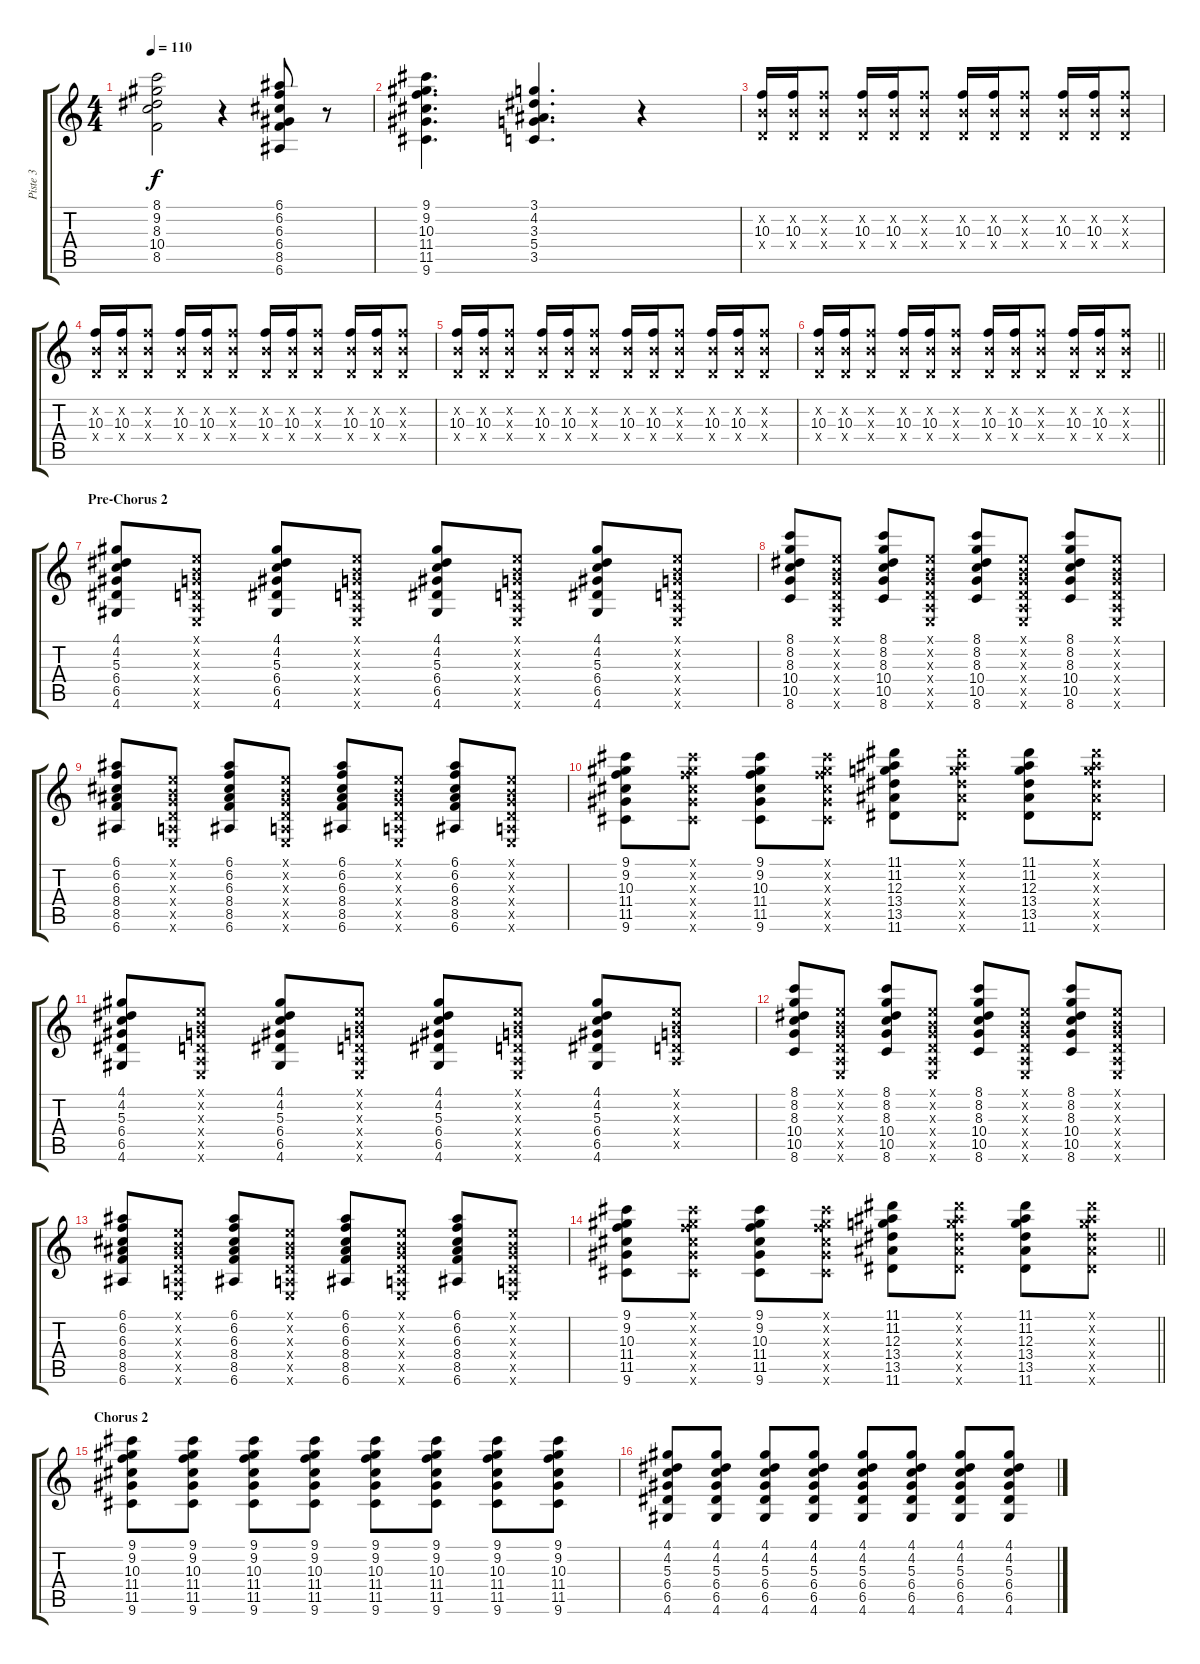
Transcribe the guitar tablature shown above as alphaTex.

\track ("Piste 3" "Piste 3") {instrument electricguitarclean}
\staff {score tabs}
\tuning (E4 B3 G3 D3 A2 E2) {hide}
\ts (4 4)
\tempo 110
\clef g2
\ks c
(8.1 9.2 8.3 10.4 8.5).2{dy f} r.4 (6.1 6.2 6.3 6.4 8.5 6.6).8 r.8 |
(9.1 9.2 10.3 11.4 11.5 9.6).4{d} (3.1 4.2 3.3 5.4 3.5).4{d} r.4 |
(0.2{x} 10.3 0.4{x}).16 (0.2{x} 10.3 0.4{x}).16 (0.2{x} 10.3{x} 0.4{x}).8 (0.2{x} 10.3 0.4{x}).16 (0.2{x} 10.3 0.4{x}).16 (0.2{x} 10.3{x} 0.4{x}).8 (0.2{x} 10.3 0.4{x}).16 (0.2{x} 10.3 0.4{x}).16 (0.2{x} 10.3{x} 0.4{x}).8 (0.2{x} 10.3 0.4{x}).16 (0.2{x} 10.3 0.4{x}).16 (0.2{x} 10.3{x} 0.4{x}).8 |
(0.2{x} 10.3 0.4{x}).16 (0.2{x} 10.3 0.4{x}).16 (0.2{x} 10.3{x} 0.4{x}).8 (0.2{x} 10.3 0.4{x}).16 (0.2{x} 10.3 0.4{x}).16 (0.2{x} 10.3{x} 0.4{x}).8 (0.2{x} 10.3 0.4{x}).16 (0.2{x} 10.3 0.4{x}).16 (0.2{x} 10.3{x} 0.4{x}).8 (0.2{x} 10.3 0.4{x}).16 (0.2{x} 10.3 0.4{x}).16 (0.2{x} 10.3{x} 0.4{x}).8 |
(0.2{x} 10.3 0.4{x}).16 (0.2{x} 10.3 0.4{x}).16 (0.2{x} 10.3{x} 0.4{x}).8 (0.2{x} 10.3 0.4{x}).16 (0.2{x} 10.3 0.4{x}).16 (0.2{x} 10.3{x} 0.4{x}).8 (0.2{x} 10.3 0.4{x}).16 (0.2{x} 10.3 0.4{x}).16 (0.2{x} 10.3{x} 0.4{x}).8 (0.2{x} 10.3 0.4{x}).16 (0.2{x} 10.3 0.4{x}).16 (0.2{x} 10.3{x} 0.4{x}).8 |
\barLineRight lightlight
(0.2{x} 10.3 0.4{x}).16 (0.2{x} 10.3 0.4{x}).16 (0.2{x} 10.3{x} 0.4{x}).8 (0.2{x} 10.3 0.4{x}).16 (0.2{x} 10.3 0.4{x}).16 (0.2{x} 10.3{x} 0.4{x}).8 (0.2{x} 10.3 0.4{x}).16 (0.2{x} 10.3 0.4{x}).16 (0.2{x} 10.3{x} 0.4{x}).8 (0.2{x} 10.3 0.4{x}).16 (0.2{x} 10.3 0.4{x}).16 (0.2{x} 10.3{x} 0.4{x}).8 |
\section ("" "Pre-Chorus 2")
(4.1 4.2 5.3 6.4 6.5 4.6).8 (0.1{x} 0.2{x} 0.3{x} 0.4{x} 0.5{x} 0.6{x}).8 (4.1 4.2 5.3 6.4 6.5 4.6).8 (0.1{x} 0.2{x} 0.3{x} 0.4{x} 0.5{x} 0.6{x}).8 (4.1 4.2 5.3 6.4 6.5 4.6).8 (0.1{x} 0.2{x} 0.3{x} 0.4{x} 0.5{x} 0.6{x}).8 (4.1 4.2 5.3 6.4 6.5 4.6).8 (0.1{x} 0.2{x} 0.3{x} 0.4{x} 0.5{x} 0.6{x}).8 |
(8.1 8.2 8.3 10.4 10.5 8.6).8 (0.1{x} 0.2{x} 0.3{x} 0.4{x} 0.5{x} 0.6{x}).8 (8.1 8.2 8.3 10.4 10.5 8.6).8 (0.1{x} 0.2{x} 0.3{x} 0.4{x} 0.5{x} 0.6{x}).8 (8.1 8.2 8.3 10.4 10.5 8.6).8 (0.1{x} 0.2{x} 0.3{x} 0.4{x} 0.5{x} 0.6{x}).8 (8.1 8.2 8.3 10.4 10.5 8.6).8 (0.1{x} 0.2{x} 0.3{x} 0.4{x} 0.5{x} 0.6{x}).8 |
(6.1 6.2 6.3 8.4 8.5 6.6).8 (0.1{x} 0.2{x} 0.3{x} 0.4{x} 0.5{x} 0.6{x}).8 (6.1 6.2 6.3 8.4 8.5 6.6).8 (0.1{x} 0.2{x} 0.3{x} 0.4{x} 0.5{x} 0.6{x}).8 (6.1 6.2 6.3 8.4 8.5 6.6).8 (0.1{x} 0.2{x} 0.3{x} 0.4{x} 0.5{x} 0.6{x}).8 (6.1 6.2 6.3 8.4 8.5 6.6).8 (0.1{x} 0.2{x} 0.3{x} 0.4{x} 0.5{x} 0.6{x}).8 |
(9.1 9.2 10.3 11.4 11.5 9.6).8 (9.1{x} 9.2{x} 10.3{x} 11.4{x} 11.5{x} 9.6{x}).8 (9.1 9.2 10.3 11.4 11.5 9.6).8 (9.1{x} 9.2{x} 10.3{x} 11.4{x} 11.5{x} 9.6{x}).8 (11.1 11.2 12.3 13.4 13.5 11.6).8 (11.1{x} 11.2{x} 12.3{x} 13.4{x} 13.5{x} 11.6{x}).8 (11.1 11.2 12.3 13.4 13.5 11.6).8 (11.1{x} 11.2{x} 12.3{x} 13.4{x} 13.5{x} 11.6{x}).8 |
(4.1 4.2 5.3 6.4 6.5 4.6).8 (0.1{x} 0.2{x} 0.3{x} 0.4{x} 0.5{x} 0.6{x}).8 (4.1 4.2 5.3 6.4 6.5 4.6).8 (0.1{x} 0.2{x} 0.3{x} 0.4{x} 0.5{x} 0.6{x}).8 (4.1 4.2 5.3 6.4 6.5 4.6).8 (0.1{x} 0.2{x} 0.3{x} 0.4{x} 0.5{x} 0.6{x}).8 (4.1 4.2 5.3 6.4 6.5 4.6).8 (0.1{x} 0.2{x} 0.3{x} 0.4{x} 0.5{x}).8 |
(8.1 8.2 8.3 10.4 10.5 8.6).8 (0.1{x} 0.2{x} 0.3{x} 0.4{x} 0.5{x} 0.6{x}).8 (8.1 8.2 8.3 10.4 10.5 8.6).8 (0.1{x} 0.2{x} 0.3{x} 0.4{x} 0.5{x} 0.6{x}).8 (8.1 8.2 8.3 10.4 10.5 8.6).8 (0.1{x} 0.2{x} 0.3{x} 0.4{x} 0.5{x} 0.6{x}).8 (8.1 8.2 8.3 10.4 10.5 8.6).8 (0.1{x} 0.2{x} 0.3{x} 0.4{x} 0.5{x} 0.6{x}).8 |
(6.1 6.2 6.3 8.4 8.5 6.6).8 (0.1{x} 0.2{x} 0.3{x} 0.4{x} 0.5{x} 0.6{x}).8 (6.1 6.2 6.3 8.4 8.5 6.6).8 (0.1{x} 0.2{x} 0.3{x} 0.4{x} 0.5{x} 0.6{x}).8 (6.1 6.2 6.3 8.4 8.5 6.6).8 (0.1{x} 0.2{x} 0.3{x} 0.4{x} 0.5{x} 0.6{x}).8 (6.1 6.2 6.3 8.4 8.5 6.6).8 (0.1{x} 0.2{x} 0.3{x} 0.4{x} 0.5{x} 0.6{x}).8 |
\barLineRight lightlight
(9.1 9.2 10.3 11.4 11.5 9.6).8 (9.1{x} 9.2{x} 10.3{x} 11.4{x} 11.5{x} 9.6{x}).8 (9.1 9.2 10.3 11.4 11.5 9.6).8 (9.1{x} 9.2{x} 10.3{x} 11.4{x} 11.5{x} 9.6{x}).8 (11.1 11.2 12.3 13.4 13.5 11.6).8 (11.1{x} 11.2{x} 12.3{x} 13.4{x} 13.5{x} 11.6{x}).8 (11.1 11.2 12.3 13.4 13.5 11.6).8 (11.1{x} 11.2{x} 12.3{x} 13.4{x} 13.5{x} 11.6{x}).8 |
\section ("" "Chorus 2")
(9.1 9.2 10.3 11.4 11.5 9.6).8 (9.1 9.2 10.3 11.4 11.5 9.6).8 (9.1 9.2 10.3 11.4 11.5 9.6).8 (9.1 9.2 10.3 11.4 11.5 9.6).8 (9.1 9.2 10.3 11.4 11.5 9.6).8 (9.1 9.2 10.3 11.4 11.5 9.6).8 (9.1 9.2 10.3 11.4 11.5 9.6).8 (9.1 9.2 10.3 11.4 11.5 9.6).8 |
(4.1 4.2 5.3 6.4 6.5 4.6).8 (4.1 4.2 5.3 6.4 6.5 4.6).8 (4.1 4.2 5.3 6.4 6.5 4.6).8 (4.1 4.2 5.3 6.4 6.5 4.6).8 (4.1 4.2 5.3 6.4 6.5 4.6).8 (4.1 4.2 5.3 6.4 6.5 4.6).8 (4.1 4.2 5.3 6.4 6.5 4.6).8 (4.1 4.2 5.3 6.4 6.5 4.6).8
